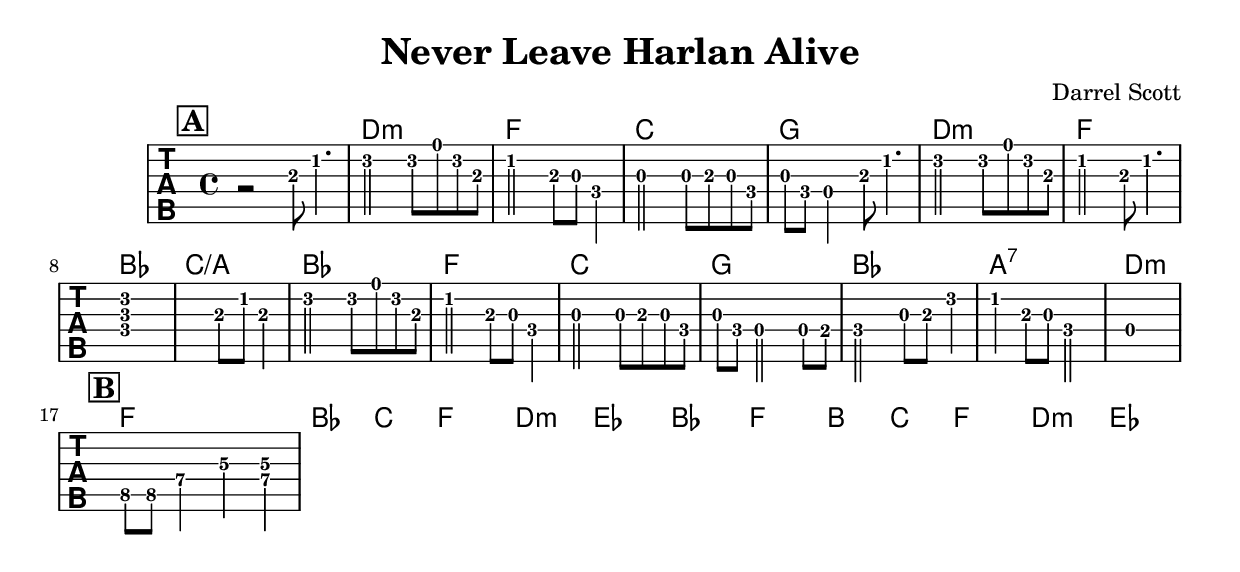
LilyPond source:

% 
% 
%
\version "2.19.15"
\include "english.ly"
\include "articulate.ly"
\header {
  title = "Never Leave Harlan Alive"
  subtitle = ""
  composer = "Darrel Scott"
}

\layout { \override Voice.StringNumber #'stencil = ##f }

\include "predefined-guitar-fretboards.ly"

chord_music = {
  \time 4/4
   \chordmode  {
    s1 d1:m f c g
    d:m f bf c/a bf f c g bf a:7 d:m 
    \break
    f1 bf2 c2 f1 d:m ef bf f b2 c2 f1 d:m ef 
   } 
}

music = {
  \time 4/4
  \stemDown
   \relative c {
    \override Score.RehearsalMark.stencil =
     #(make-stencil-boxer 0.15 0.3 ly:text-interface::print)
    \mark \default
  \override Beam.concaveness = #10000
  \set TabStaff.minimumFret = #0
   r2  a'8 c4. | d2 d8 e8 d8 a8 | c2 a8 g8 f4 | g2 g8 a8 g8 f8 |
   g8 f8 d4 a'8 c4. | d2 d8 e8 d8 a8 | c2 a8 c4. | <f, bf d>1 | s2 a8 c8 a4 | d2 d8 e8 d8 a8 
   | c2 a8 g8 f4 | g2 g8 a8 g8 f8 |g8 f8 d2 d8 e8 | f2 g8 a8 d4 | c4 a8 g8 f2 | d1 |
   \set TabStaff.minimumFret = #5
   \break
    \mark \default
    f8 f8 a4 c4 
   <a c> 

   }
}


<<
\new ChordNames {
  \chord_music 
}

\new TabStaff {
    \clef moderntab
    \tabFullNotation
    \music
}
>>

\score {
  \unfoldRepeats \articulate
    \music
    \midi {
       \tempo 4 = 130
    }
} 


